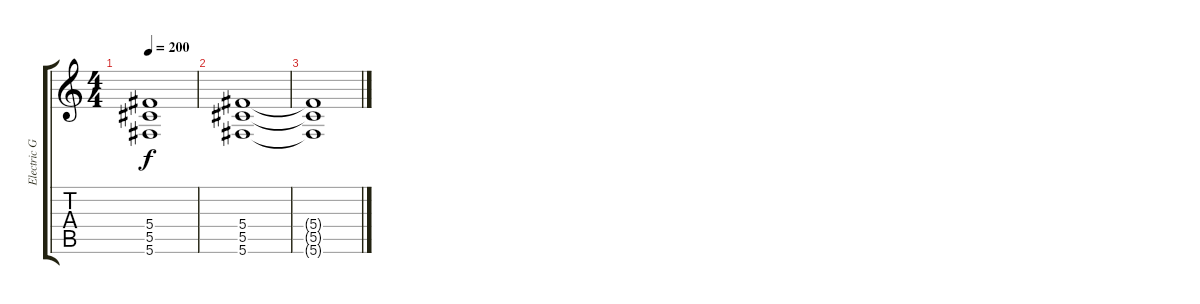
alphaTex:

\track ("Electric Guitar" "Electric G") {instrument distortionguitar}
\staff {score tabs}
\tuning (Eb4 Bb3 Gb3 Db3 Ab2 Db2) {hide}
\ts (4 4)
\tempo 200
\clef g2
\ks c
(5.4{t} 5.5{t} 5.6{t}).1{dy f} |
(5.4 5.5 5.6).1 |
(5.4{t} 5.5{t} 5.6{t}).1
